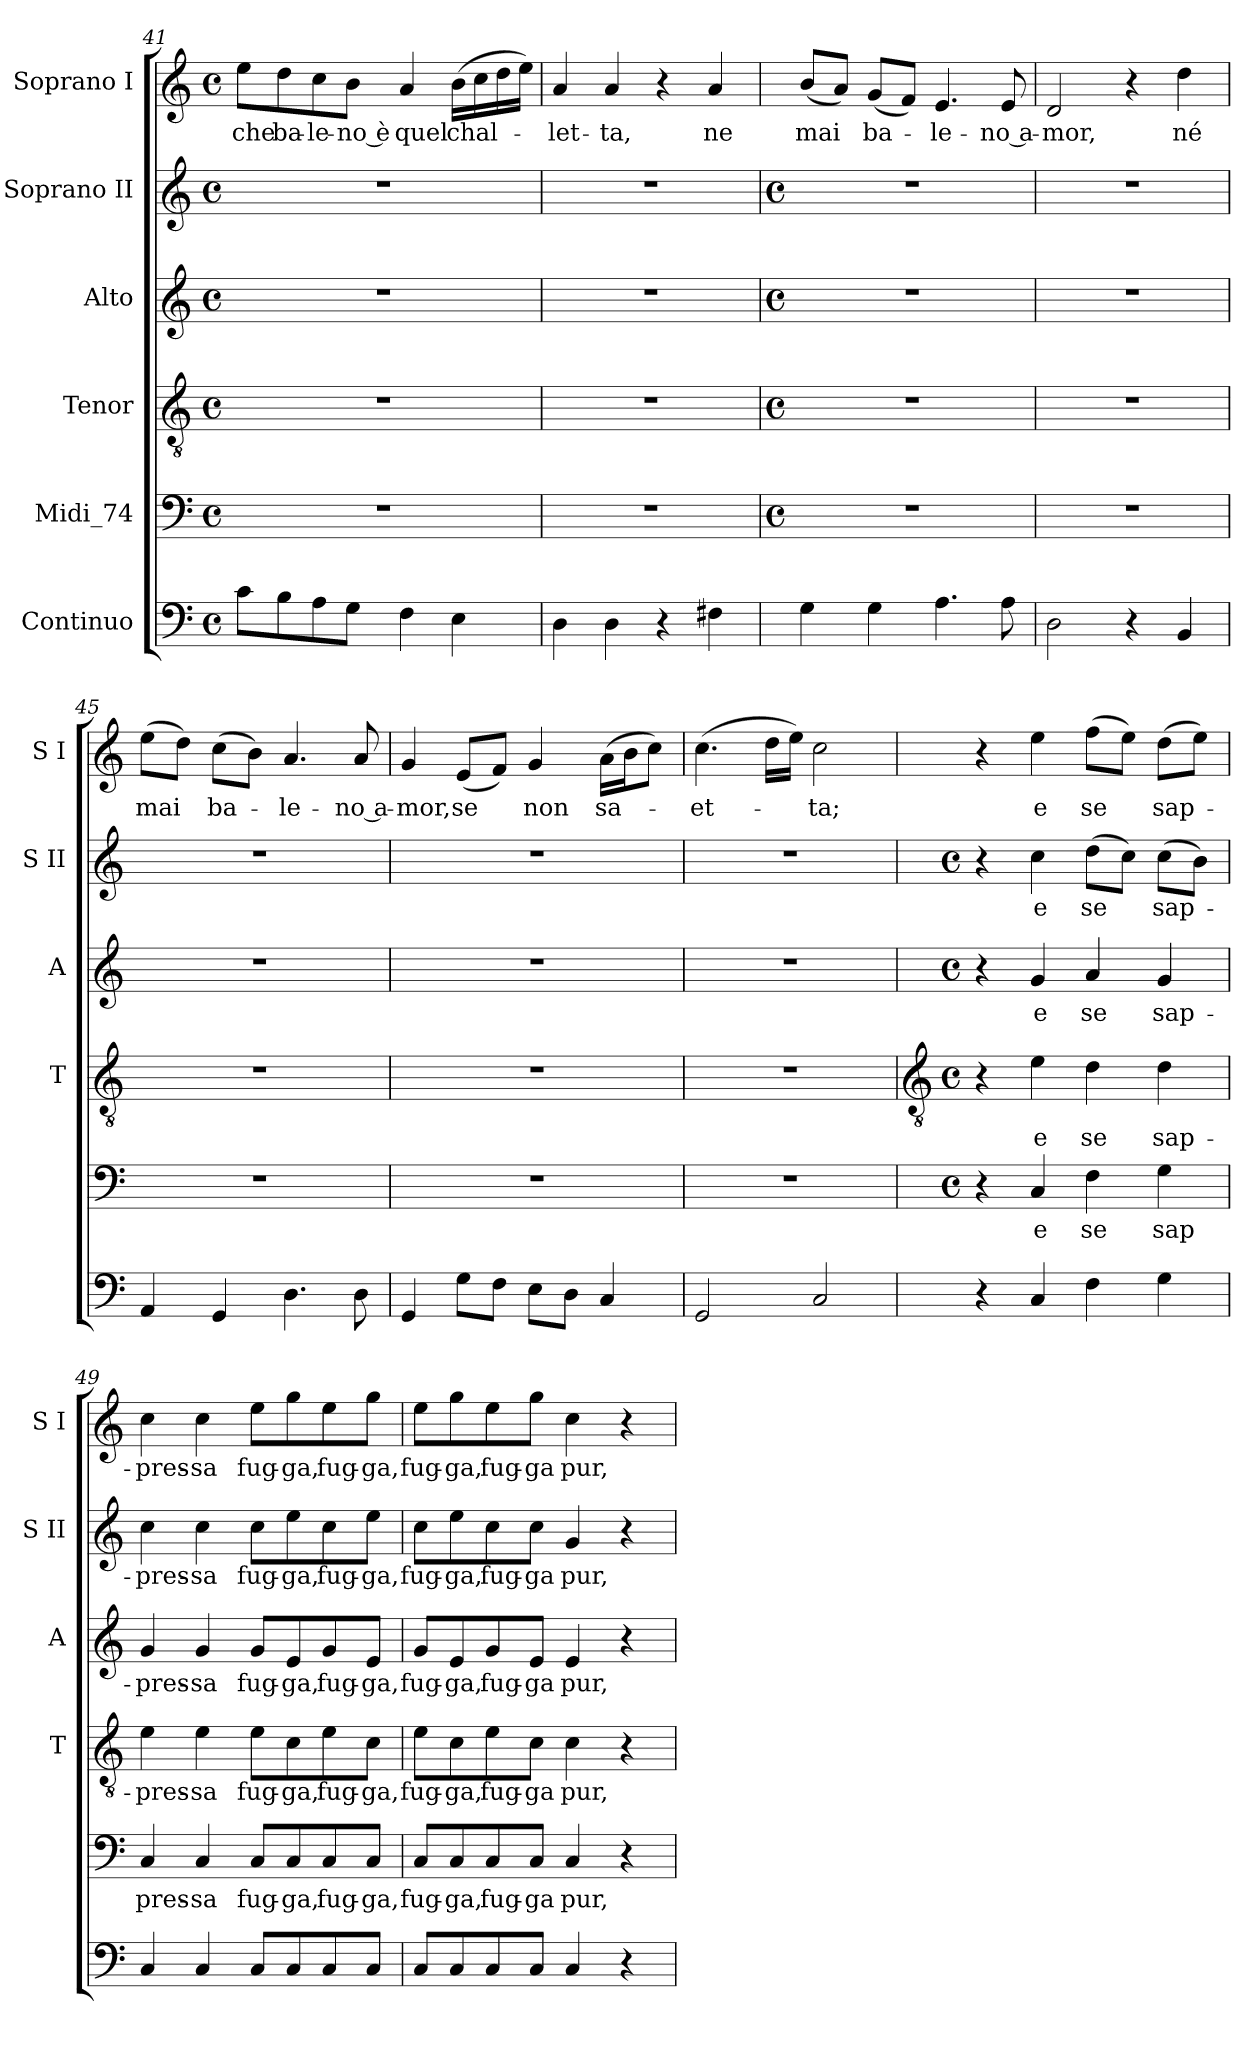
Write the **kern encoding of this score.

**kern	**kern	**text	**kern	**text	**kern	**text	**kern	**text	**kern	**text
*part6	*part5	*part5	*part4	*part4	*part3	*part3	*part2	*part2	*part1	*part1
*staff6	*staff5	*staff5	*staff4	*staff4	*staff3	*staff3	*staff2	*staff2	*staff1	*staff1
*I"Continuo	*I"Midi_74	*	*I"Tenor	*	*I"Alto	*	*I"Soprano II	*	*I"Soprano I	*
*	*	*	*I'T	*	*I'A	*	*I'S II	*	*I'S I	*
*clefF4	*clefF4	*	*clefGv2	*	*clefG2	*	*clefG2	*	*clefG2	*
*k[]	*k[]	*	*k[]	*	*k[]	*	*k[]	*	*k[]	*
*M4/4	*M4/4	*	*M4/4	*	*M4/4	*	*M4/4	*	*M4/4	*
*met(c)	*met(c)	*	*met(c)	*	*met(c)	*	*met(c)	*	*met(c)	*
=41	=41	=41	=41	=41	=41	=41	=41	=41	=41	=41
!	!	!	!	!	!	!	!	!	!	!LO:LY:b
8c\L	1r	.	1r	.	1r	.	1r	.	8ee\L	che
!	!	!	!	!	!	!	!	!	!	!LO:LY:b
8B\	.	.	.	.	.	.	.	.	8dd\	ba-
!	!	!	!	!	!	!	!	!	!	!LO:LY:b
8A\	.	.	.	.	.	.	.	.	8cc\	-le-
!	!	!	!	!	!	!	!	!	!	!LO:LY:b
8G\J	.	.	.	.	.	.	.	.	8b\J	-no è
!	!	!	!	!	!	!	!	!	!	!LO:LY:b
4F\	.	.	.	.	.	.	.	.	4a/	quel
!	!	!	!	!	!	!	!	!	!	!LO:LY:b
4E\	.	.	.	.	.	.	.	.	(>16b\LL	chal-
.	.	.	.	.	.	.	.	.	16cc\	.
.	.	.	.	.	.	.	.	.	16dd\	.
.	.	.	.	.	.	.	.	.	16ee\JJ)	.
=42	=42	=42	=42	=42	=42	=42	=42	=42	=42	=42
!	!	!	!	!	!	!	!	!	!	!LO:LY:b
4D\	1r	.	1r	.	1r	.	1r	.	4a/	let-
!	!	!	!	!	!	!	!	!	!	!LO:LY:b
4D\	.	.	.	.	.	.	.	.	4a/	-ta,
4r	.	.	.	.	.	.	.	.	4r	.
!	!	!	!	!	!	!	!	!	!	!LO:LY:b
4F#X\	.	.	.	.	.	.	.	.	4a/	ne
!!LO:PB:g=z
=43	=43	=43	=43	=43	=43	=43	=43	=43	=43	=43
*	*M4/4	*	*M4/4	*	*M4/4	*	*M4/4	*	*	*
*	*met(c)	*	*met(c)	*	*met(c)	*	*met(c)	*	*	*
!	!	!	!	!	!	!	!	!	!	!LO:LY:b
4G\	1r	.	1r	.	1r	.	1r	.	(<8b/L	mai
.	.	.	.	.	.	.	.	.	8a/J)	.
!	!	!	!	!	!	!	!	!	!	!LO:LY:b
4G\	.	.	.	.	.	.	.	.	(<8g/L	ba-
.	.	.	.	.	.	.	.	.	8f/J)	.
!	!	!	!	!	!	!	!	!	!	!LO:LY:b
4.A\	.	.	.	.	.	.	.	.	4.e/	le-
!	!	!	!	!	!	!	!	!	!	!LO:LY:b
8A\	.	.	.	.	.	.	.	.	8e/	-no a-
=44	=44	=44	=44	=44	=44	=44	=44	=44	=44	=44
!	!	!	!	!	!	!	!	!	!	!LO:LY:b
2D\	1r	.	1r	.	1r	.	1r	.	2d/	-mor,
4r	.	.	.	.	.	.	.	.	4r	.
!	!	!	!	!	!	!	!	!	!	!LO:LY:b
4BB/	.	.	.	.	.	.	.	.	4dd\	né
=45	=45	=45	=45	=45	=45	=45	=45	=45	=45	=45
!	!	!	!	!	!	!	!	!	!	!LO:LY:b
4AA/	1r	.	1r	.	1r	.	1r	.	(>8ee\L	mai
.	.	.	.	.	.	.	.	.	8dd\J)	.
!	!	!	!	!	!	!	!	!	!	!LO:LY:b
4GG/	.	.	.	.	.	.	.	.	(>8cc\L	ba-
.	.	.	.	.	.	.	.	.	8b\J)	.
!	!	!	!	!	!	!	!	!	!	!LO:LY:b
4.D\	.	.	.	.	.	.	.	.	4.a/	le-
!	!	!	!	!	!	!	!	!	!	!LO:LY:b
8D\	.	.	.	.	.	.	.	.	8a/	-no a-
=46	=46	=46	=46	=46	=46	=46	=46	=46	=46	=46
!	!	!	!	!	!	!	!	!	!	!LO:LY:b
4GG/	1r	.	1r	.	1r	.	1r	.	4g/	-mor,
!	!	!	!	!	!	!	!	!	!	!LO:LY:b
8G\L	.	.	.	.	.	.	.	.	(<8e/L	se
8F\J	.	.	.	.	.	.	.	.	8f/J)	.
!	!	!	!	!	!	!	!	!	!	!LO:LY:b
8E\L	.	.	.	.	.	.	.	.	4g/	non
8D\J	.	.	.	.	.	.	.	.	.	.
!	!	!	!	!	!	!	!	!	!	!LO:LY:b
4C/	.	.	.	.	.	.	.	.	(>16a\LL	sa-
.	.	.	.	.	.	.	.	.	16b\J	.
.	.	.	.	.	.	.	.	.	8cc\J)	.
=47	=47	=47	=47	=47	=47	=47	=47	=47	=47	=47
!	!	!	!	!	!	!	!	!	!	!LO:LY:b
2GG/	1r	.	1r	.	1r	.	1r	.	(>4.cc\	et-
.	.	.	.	.	.	.	.	.	16dd\LL	.
.	.	.	.	.	.	.	.	.	16ee\JJ)	.
!	!	!	!	!	!	!	!	!	!	!LO:LY:b
2C/	.	.	.	.	.	.	.	.	2cc\	ta;
!!LO:LB:g=z
=48	=48	=48	=48	=48	=48	=48	=48	=48	=48	=48
*	*	*	*clefGv2	*	*	*	*	*	*	*
*	*M4/4	*	*M4/4	*	*M4/4	*	*M4/4	*	*	*
*	*met(c)	*	*met(c)	*	*met(c)	*	*met(c)	*	*	*
4r	4r	.	4r	.	4r	.	4r	.	4r	.
!	!	!LO:LY:b	!	!LO:LY:b	!	!LO:LY:b	!	!LO:LY:b	!	!LO:LY:b
4C/	4C/	e	4e\	e	4g/	e	4cc\	e	4ee\	e
!	!	!LO:LY:b	!	!LO:LY:b	!	!LO:LY:b	!	!LO:LY:b	!	!LO:LY:b
4F\	4F\	se	4d\	se	4a/	se	(>8dd\L	se	(>8ff\L	se
.	.	.	.	.	.	.	8cc\J)	.	8ee\J)	.
!	!	!LO:LY:b	!	!LO:LY:b	!	!LO:LY:b	!	!LO:LY:b	!	!LO:LY:b
4G\	4G\	sap	4d\	sap-	4g/	sap-	(>8cc\L	sap-	(>8dd\L	sap-
.	.	.	.	.	.	.	8b\J)	.	8ee\J)	.
=49	=49	=49	=49	=49	=49	=49	=49	=49	=49	=49
!	!	!LO:LY:b	!	!LO:LY:b	!	!LO:LY:b	!	!LO:LY:b	!	!LO:LY:b
4C/	4C/	pres-	4e\	-pres-	4g/	-pres-	4cc\	pres-	4cc\	pres-
!	!	!LO:LY:b	!	!LO:LY:b	!	!LO:LY:b	!	!LO:LY:b	!	!LO:LY:b
4C/	4C/	-sa	4e\	-sa	4g/	-sa	4cc\	-sa	4cc\	-sa
!	!	!LO:LY:b	!	!LO:LY:b	!	!LO:LY:b	!	!LO:LY:b	!	!LO:LY:b
8C/L	8C/L	fug-	8e\L	fug-	8g/L	fug-	8cc\L	fug-	8ee\L	fug-
!	!	!LO:LY:b	!	!LO:LY:b	!	!LO:LY:b	!	!LO:LY:b	!	!LO:LY:b
8C/	8C/	-ga,	8c\	-ga,	8e/	-ga,	8ee\	-ga,	8gg\	-ga,
!	!	!LO:LY:b	!	!LO:LY:b	!	!LO:LY:b	!	!LO:LY:b	!	!LO:LY:b
8C/	8C/	fug-	8e\	fug-	8g/	fug-	8cc\	fug-	8ee\	fug-
!	!	!LO:LY:b	!	!LO:LY:b	!	!LO:LY:b	!	!LO:LY:b	!	!LO:LY:b
8C/J	8C/J	-ga,	8c\J	-ga,	8e/J	-ga,	8ee\J	-ga,	8gg\J	-ga,
=50	=50	=50	=50	=50	=50	=50	=50	=50	=50	=50
!	!	!LO:LY:b	!	!LO:LY:b	!	!LO:LY:b	!	!LO:LY:b	!	!LO:LY:b
8C/L	8C/L	fug-	8e\L	fug-	8g/L	fug-	8cc\L	fug-	8ee\L	fug-
!	!	!LO:LY:b	!	!LO:LY:b	!	!LO:LY:b	!	!LO:LY:b	!	!LO:LY:b
8C/	8C/	-ga,	8c\	-ga,	8e/	-ga,	8ee\	-ga,	8gg\	-ga,
!	!	!LO:LY:b	!	!LO:LY:b	!	!LO:LY:b	!	!LO:LY:b	!	!LO:LY:b
8C/	8C/	fug-	8e\	fug-	8g/	fug-	8cc\	fug-	8ee\	fug-
!	!	!LO:LY:b	!	!LO:LY:b	!	!LO:LY:b	!	!LO:LY:b	!	!LO:LY:b
8C/J	8C/J	-ga	8c\J	-ga	8e/J	-ga	8cc\J	-ga	8gg\J	-ga
!	!	!LO:LY:b	!	!LO:LY:b	!	!LO:LY:b	!	!LO:LY:b	!	!LO:LY:b
4C/	4C/	pur,	4c\	pur,	4e/	pur,	4g/	pur,	4cc\	pur,
4r	4r	.	4r	.	4r	.	4r	.	4r	.
=	=	=	=	=	=	=	=	=	=	=
*-	*-	*-	*-	*-	*-	*-	*-	*-	*-	*-
